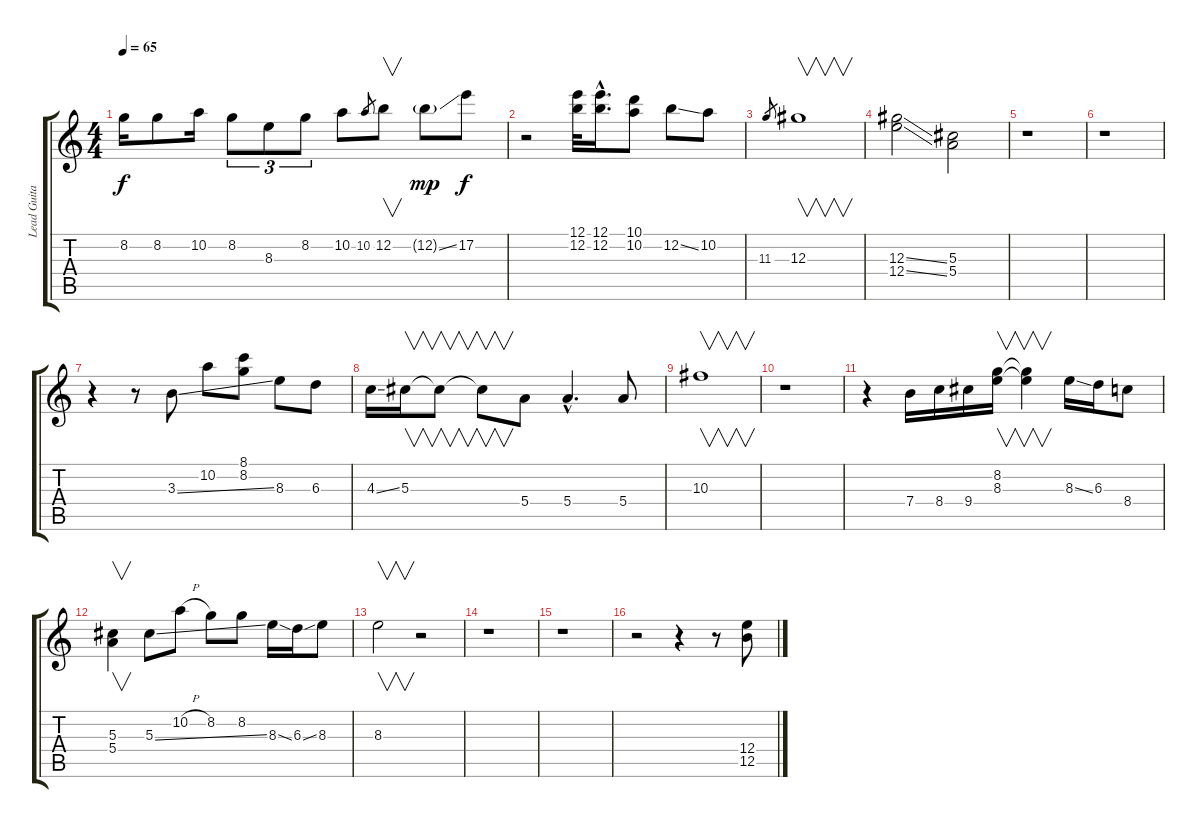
\track ("Lead Guitar" "Lead Guita") {instrument electricguitarclean}
\staff {score tabs}
\tuning (E4 B3 Ab3 E3 B2 E2) {hide}
\ts (4 4)
\tempo 65
\clef g2
\ks c
8.2.16{dy f} 8.2.8 10.2.16 8.2.8{tu (3 2)} 8.3.8{tu (3 2)} 8.2.8{tu (3 2)} 10.2.8 10.2.8{gr} 12.2.8{v} 12.2{ss g}.8{dy mp} 17.2.8{dy f} |
r.2 (12.1 12.2).32 (12.1{hac} 12.2{hac}).16{d} (10.1 10.2).8 12.2{ss}.8 10.2.8 |
11.3.8{gr} 12.3.1{v} |
(12.3{ss} 12.4{ss}).2 (5.3 5.4).2 |
r.1 |
r.1 |
r.4 r.8 3.3{ss}.8 10.2.8 (8.1 8.2).8 8.3.8 6.3.8 |
4.3{ss}.16 5.3.16{v} 5.3{t}.8{v} 5.3{t}.8{v} 5.4.8 5.4{hac}.4{d} 5.4.8 |
10.3.1{v} |
r.1 |
r.4 7.4.16 8.4.16 9.4.16 (8.2 8.3).16{v} (8.2{t} 8.3{t}).4{v} 8.3{ss}.16 6.3.16 8.4.8 |
(5.3 5.4).4{v} 5.3{ss}.8 10.2{h}.8 8.2.8 8.2.8 8.3{ss}.16 6.3{ss}.16 8.3.8 |
8.3.2{v} r.2 |
r.1 |
r.1 |
r.2 r.4 r.8 (12.4{ss} 12.5{ss}).8
